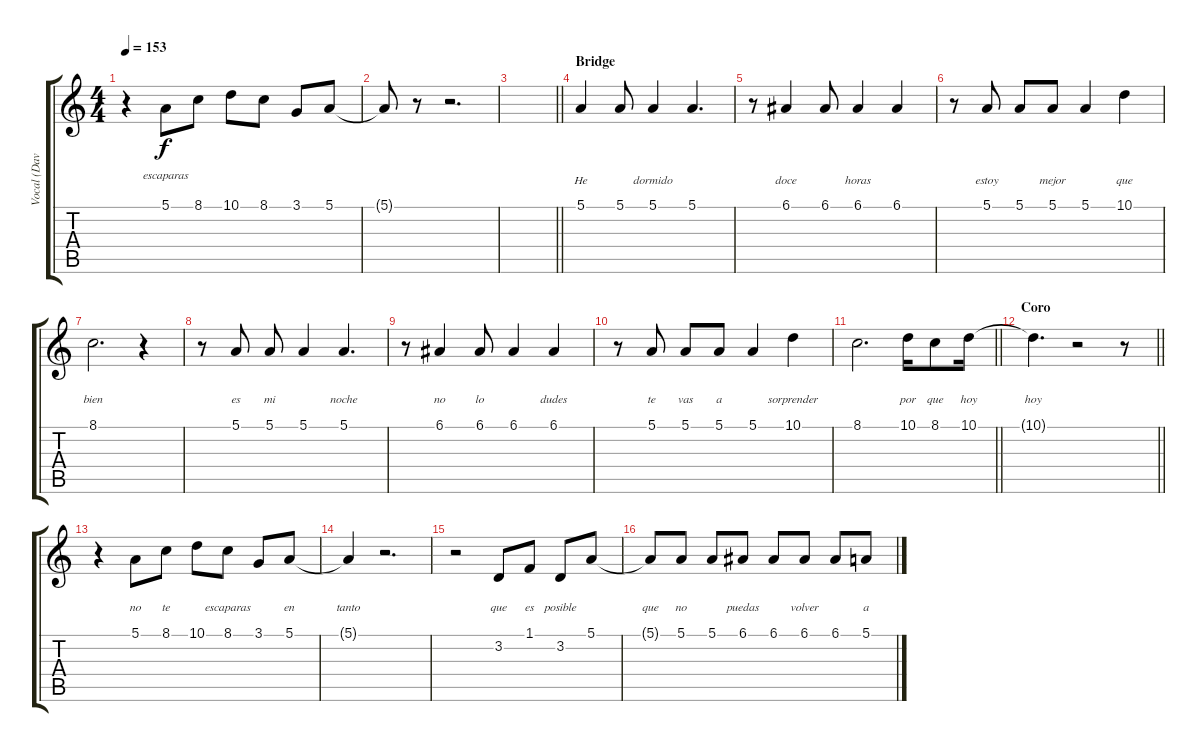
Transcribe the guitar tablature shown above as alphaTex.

\track ("Vocal (David Summers)" "Vocal (Dav") {instrument synthstrings2}
\staff {score tabs}
\tuning (E4 B3 G3 D3 A2 E2) {hide}
\ts (4 4)
\tempo 153
\clef g2
\ks c
r.4{dy f} 5.1.8{lyrics (0 "") lyrics (1 "") lyrics (2 "escaparas") lyrics (3 "") lyrics (4 "")} 8.1.8{lyrics (0 "") lyrics (1 "") lyrics (2 "") lyrics (3 "") lyrics (4 "")} 10.1.8{lyrics (0 "") lyrics (1 "") lyrics (2 "") lyrics (3 "") lyrics (4 "")} 8.1.8{lyrics (0 "") lyrics (1 "") lyrics (2 "") lyrics (3 "") lyrics (4 "")} 3.1.8{lyrics (0 "") lyrics (1 "") lyrics (2 "") lyrics (3 "") lyrics (4 "")} 5.1.8{lyrics (0 "") lyrics (1 "") lyrics (2 "") lyrics (3 "") lyrics (4 "")} |
5.1{t}.8{lyrics (0 "") lyrics (1 "") lyrics (2 "") lyrics (3 "") lyrics (4 "")} r.8 r.2{d} |
\barLineRight lightlight
|
\section ("" "Bridge")
5.1.4{lyrics (0 "") lyrics (1 "") lyrics (2 "") lyrics (3 "He") lyrics (4 "")} 5.1.8{lyrics (0 "") lyrics (1 "") lyrics (2 "") lyrics (3 "") lyrics (4 "")} 5.1.4{lyrics (0 "") lyrics (1 "") lyrics (2 "") lyrics (3 "dormido") lyrics (4 "")} 5.1.4{d lyrics (0 "") lyrics (1 "") lyrics (2 "") lyrics (3 "") lyrics (4 "")} |
r.8 6.1.4{lyrics (0 "") lyrics (1 "") lyrics (2 "") lyrics (3 "doce") lyrics (4 "")} 6.1.8{lyrics (0 "") lyrics (1 "") lyrics (2 "") lyrics (3 "") lyrics (4 "")} 6.1.4{lyrics (0 "") lyrics (1 "") lyrics (2 "") lyrics (3 "horas") lyrics (4 "")} 6.1.4{lyrics (0 "") lyrics (1 "") lyrics (2 "") lyrics (3 "") lyrics (4 "")} |
r.8 5.1.8{lyrics (0 "") lyrics (1 "") lyrics (2 "") lyrics (3 "estoy") lyrics (4 "")} 5.1.8{lyrics (0 "") lyrics (1 "") lyrics (2 "") lyrics (3 "") lyrics (4 "")} 5.1.8{lyrics (0 "") lyrics (1 "") lyrics (2 "") lyrics (3 "mejor") lyrics (4 "")} 5.1.4{lyrics (0 "") lyrics (1 "") lyrics (2 "") lyrics (3 "") lyrics (4 "")} 10.1.4{lyrics (0 "") lyrics (1 "") lyrics (2 "") lyrics (3 "que") lyrics (4 "")} |
8.1.2{d lyrics (0 "") lyrics (1 "") lyrics (2 "") lyrics (3 "bien") lyrics (4 "")} r.4 |
r.8 5.1.8{lyrics (0 "") lyrics (1 "") lyrics (2 "") lyrics (3 "es") lyrics (4 "")} 5.1.8{lyrics (0 "") lyrics (1 "") lyrics (2 "") lyrics (3 "mi") lyrics (4 "")} 5.1.4{lyrics (0 "") lyrics (1 "") lyrics (2 "") lyrics (3 "") lyrics (4 "")} 5.1.4{d lyrics (0 "") lyrics (1 "") lyrics (2 "") lyrics (3 "noche") lyrics (4 "")} |
r.8 6.1.4{lyrics (0 "") lyrics (1 "") lyrics (2 "") lyrics (3 "no") lyrics (4 "")} 6.1.8{lyrics (0 "") lyrics (1 "") lyrics (2 "") lyrics (3 "lo") lyrics (4 "")} 6.1.4{lyrics (0 "") lyrics (1 "") lyrics (2 "") lyrics (3 "") lyrics (4 "")} 6.1.4{lyrics (0 "") lyrics (1 "") lyrics (2 "") lyrics (3 "dudes") lyrics (4 "")} |
r.8 5.1.8{lyrics (0 "") lyrics (1 "") lyrics (2 "") lyrics (3 "te") lyrics (4 "")} 5.1.8{lyrics (0 "") lyrics (1 "") lyrics (2 "") lyrics (3 "vas") lyrics (4 "")} 5.1.8{lyrics (0 "") lyrics (1 "") lyrics (2 "") lyrics (3 "a") lyrics (4 "")} 5.1.4{lyrics (0 "") lyrics (1 "") lyrics (2 "") lyrics (3 "") lyrics (4 "")} 10.1.4{lyrics (0 "") lyrics (1 "") lyrics (2 "") lyrics (3 "sorprender") lyrics (4 "")} |
\barLineRight lightlight
8.1.2{d lyrics (0 "") lyrics (1 "") lyrics (2 "") lyrics (3 "") lyrics (4 "")} 10.1.16{lyrics (0 "") lyrics (1 "") lyrics (2 "") lyrics (3 "por") lyrics (4 "")} 8.1.8{lyrics (0 "") lyrics (1 "") lyrics (2 "") lyrics (3 "que") lyrics (4 "")} 10.1.16{lyrics (0 "") lyrics (1 "") lyrics (2 "") lyrics (3 "hoy") lyrics (4 "")} |
\section ("" "Coro")
\barLineRight lightlight
10.1{t}.4{d lyrics (0 "") lyrics (1 "") lyrics (2 "") lyrics (3 "hoy") lyrics (4 "")} r.2 r.8 |
r.4 5.1.8{lyrics (0 "") lyrics (1 "") lyrics (2 "") lyrics (3 "no") lyrics (4 "")} 8.1.8{lyrics (0 "") lyrics (1 "") lyrics (2 "") lyrics (3 "te") lyrics (4 "")} 10.1.8{lyrics (0 "") lyrics (1 "") lyrics (2 "") lyrics (3 "") lyrics (4 "")} 8.1.8{lyrics (0 "") lyrics (1 "") lyrics (2 "") lyrics (3 "escaparas") lyrics (4 "")} 3.1.8{lyrics (0 "") lyrics (1 "") lyrics (2 "") lyrics (3 "") lyrics (4 "")} 5.1.8{lyrics (0 "") lyrics (1 "") lyrics (2 "") lyrics (3 "en") lyrics (4 "")} |
5.1{t}.4{lyrics (0 "") lyrics (1 "") lyrics (2 "") lyrics (3 "tanto") lyrics (4 "")} r.2{d} |
r.2 3.2.8{lyrics (0 "") lyrics (1 "") lyrics (2 "") lyrics (3 "que") lyrics (4 "")} 1.1.8{lyrics (0 "") lyrics (1 "") lyrics (2 "") lyrics (3 "es") lyrics (4 "")} 3.2.8{lyrics (0 "") lyrics (1 "") lyrics (2 "") lyrics (3 "posible") lyrics (4 "")} 5.1.8{lyrics (0 "") lyrics (1 "") lyrics (2 "") lyrics (3 "") lyrics (4 "")} |
5.1{t}.8{lyrics (0 "") lyrics (1 "") lyrics (2 "") lyrics (3 "que") lyrics (4 "")} 5.1.8{lyrics (0 "") lyrics (1 "") lyrics (2 "") lyrics (3 "no") lyrics (4 "")} 5.1.8{lyrics (0 "") lyrics (1 "") lyrics (2 "") lyrics (3 "") lyrics (4 "")} 6.1.8{lyrics (0 "") lyrics (1 "") lyrics (2 "") lyrics (3 "puedas") lyrics (4 "")} 6.1.8{lyrics (0 "") lyrics (1 "") lyrics (2 "") lyrics (3 "") lyrics (4 "")} 6.1.8{lyrics (0 "") lyrics (1 "") lyrics (2 "") lyrics (3 "volver") lyrics (4 "")} 6.1.8{lyrics (0 "") lyrics (1 "") lyrics (2 "") lyrics (3 "") lyrics (4 "")} 5.1.8{lyrics (0 "") lyrics (1 "") lyrics (2 "") lyrics (3 "a") lyrics (4 "")}
